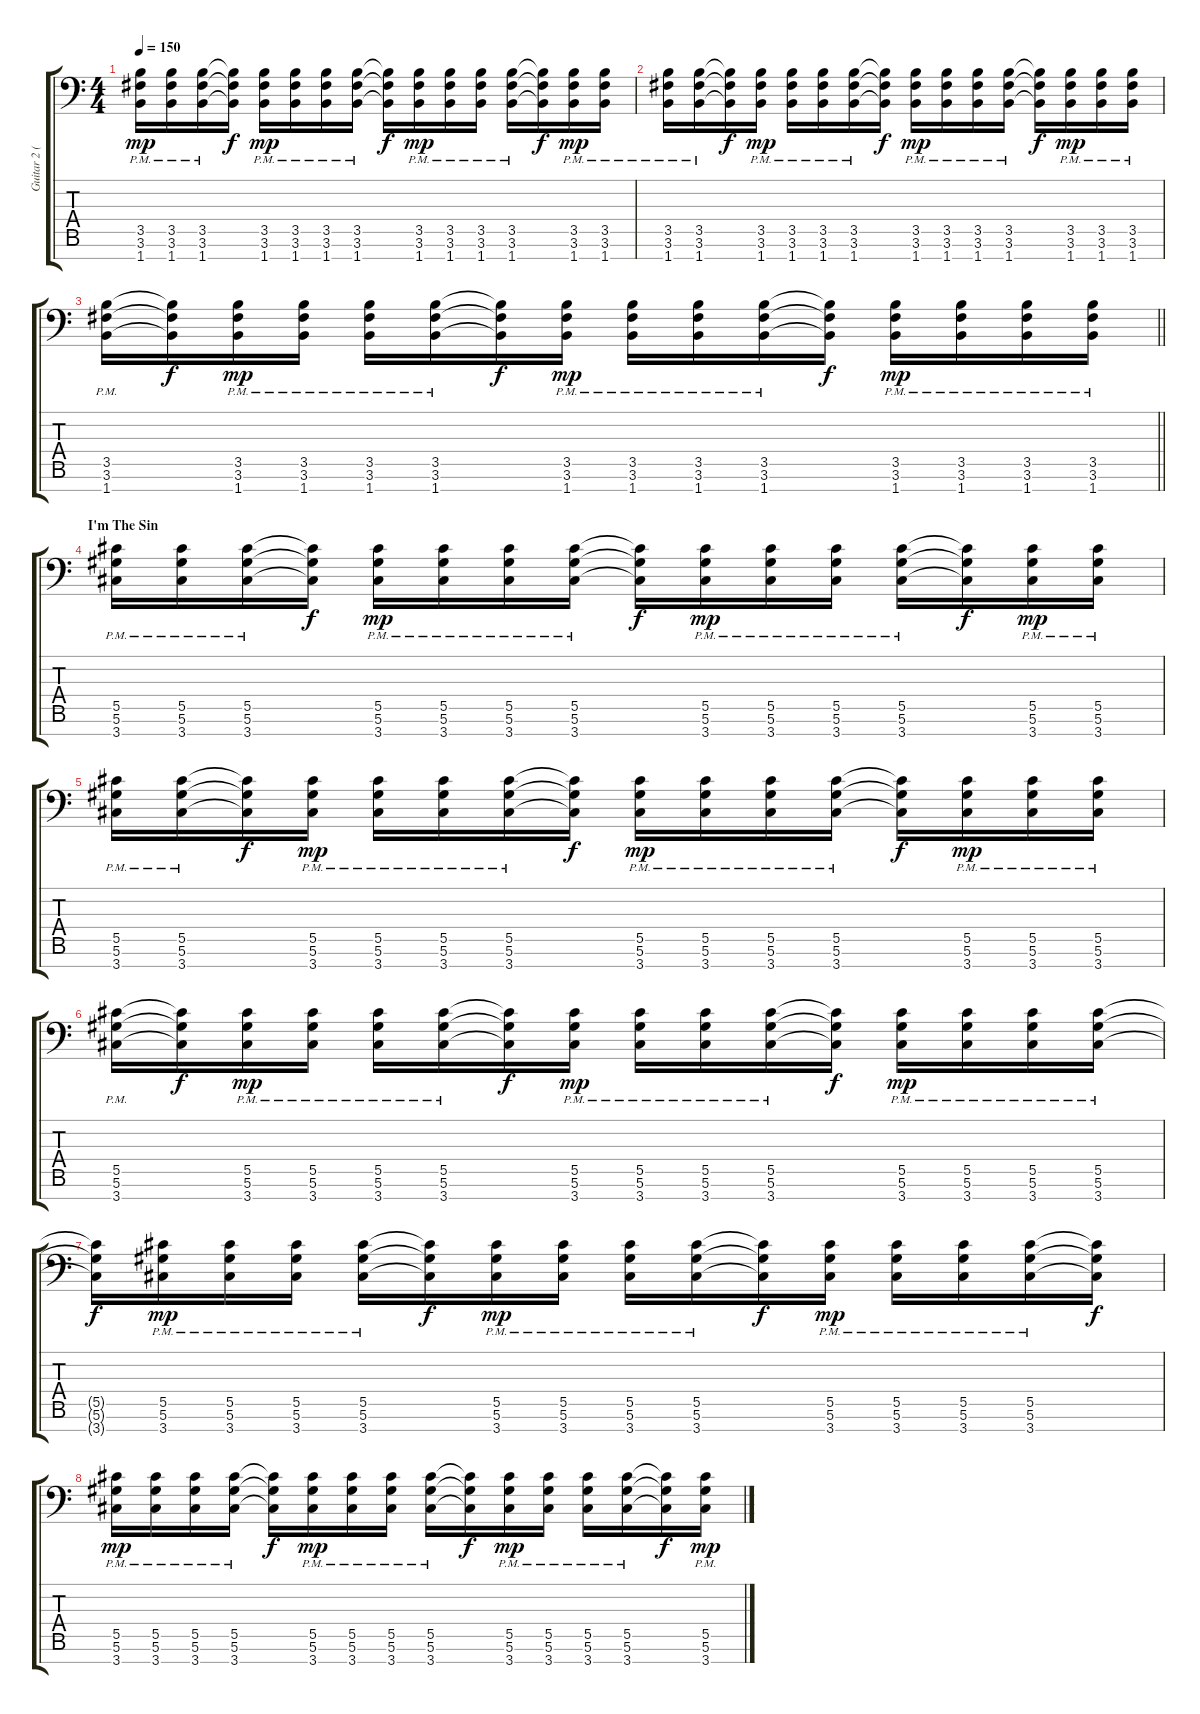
\track ("Guitar 2 (Marten Hagstrom)" "Guitar 2 (") {instrument overdrivenguitar}
\staff {score tabs}
\tuning (Eb4 Bb3 Gb3 Db3 Ab2 Eb2 Bb1) {hide}
\ts (4 4)
\tempo 150
\clef f4
\ks c
(3.5{pm} 3.6{pm} 1.7{pm}).16{dy mp} (3.5{pm} 3.6{pm} 1.7{pm}).16 (3.5{pm} 3.6{pm} 1.7{pm}).16 (3.5{t} 3.6{t} 1.7{t}).16{dy f} (3.5{pm} 3.6{pm} 1.7{pm}).16{dy mp} (3.5{pm} 3.6{pm} 1.7{pm}).16 (3.5{pm} 3.6{pm} 1.7{pm}).16 (3.5{pm} 3.6{pm} 1.7{pm}).16 (3.5{t} 3.6{t} 1.7{t}).16{dy f} (3.5{pm} 3.6{pm} 1.7{pm}).16{dy mp} (3.5{pm} 3.6{pm} 1.7{pm}).16 (3.5{pm} 3.6{pm} 1.7{pm}).16 (3.5{pm} 3.6{pm} 1.7{pm}).16 (3.5{t} 3.6{t} 1.7{t}).16{dy f} (3.5{pm} 3.6{pm} 1.7{pm}).16{dy mp} (3.5{pm} 3.6{pm} 1.7{pm}).16 |
(3.5{pm} 3.6{pm} 1.7{pm}).16 (3.5{pm} 3.6{pm} 1.7{pm}).16 (3.5{t} 3.6{t} 1.7{t}).16{dy f} (3.5{pm} 3.6{pm} 1.7{pm}).16{dy mp} (3.5{pm} 3.6{pm} 1.7{pm}).16 (3.5{pm} 3.6{pm} 1.7{pm}).16 (3.5{pm} 3.6{pm} 1.7{pm}).16 (3.5{t} 3.6{t} 1.7{t}).16{dy f} (3.5{pm} 3.6{pm} 1.7{pm}).16{dy mp} (3.5{pm} 3.6{pm} 1.7{pm}).16 (3.5{pm} 3.6{pm} 1.7{pm}).16 (3.5{pm} 3.6{pm} 1.7{pm}).16 (3.5{t} 3.6{t} 1.7{t}).16{dy f} (3.5{pm} 3.6{pm} 1.7{pm}).16{dy mp} (3.5{pm} 3.6{pm} 1.7{pm}).16 (3.5{pm} 3.6{pm} 1.7{pm}).16 |
\barLineRight lightlight
(3.5{pm} 3.6{pm} 1.7{pm}).16 (3.5{t} 3.6{t} 1.7{t}).16{dy f} (3.5{pm} 3.6{pm} 1.7{pm}).16{dy mp} (3.5{pm} 3.6{pm} 1.7{pm}).16 (3.5{pm} 3.6{pm} 1.7{pm}).16 (3.5{pm} 3.6{pm} 1.7{pm}).16 (3.5{t} 3.6{t} 1.7{t}).16{dy f} (3.5{pm} 3.6{pm} 1.7{pm}).16{dy mp} (3.5{pm} 3.6{pm} 1.7{pm}).16 (3.5{pm} 3.6{pm} 1.7{pm}).16 (3.5{pm} 3.6{pm} 1.7{pm}).16 (3.5{t} 3.6{t} 1.7{t}).16{dy f} (3.5{pm} 3.6{pm} 1.7{pm}).16{dy mp} (3.5{pm} 3.6{pm} 1.7{pm}).16 (3.5{pm} 3.6{pm} 1.7{pm}).16 (3.5{pm} 3.6{pm} 1.7{pm}).16 |
\section ("" "I'm The Sin")
(5.5{pm} 5.6{pm} 3.7{pm}).16 (5.5{pm} 5.6{pm} 3.7{pm}).16 (5.5{pm} 5.6{pm} 3.7{pm}).16 (5.5{t} 5.6{t} 3.7{t}).16{dy f} (5.5{pm} 5.6{pm} 3.7{pm}).16{dy mp} (5.5{pm} 5.6{pm} 3.7{pm}).16 (5.5{pm} 5.6{pm} 3.7{pm}).16 (5.5{pm} 5.6{pm} 3.7{pm}).16 (5.5{t} 5.6{t} 3.7{t}).16{dy f} (5.5{pm} 5.6{pm} 3.7{pm}).16{dy mp} (5.5{pm} 5.6{pm} 3.7{pm}).16 (5.5{pm} 5.6{pm} 3.7{pm}).16 (5.5{pm} 5.6{pm} 3.7{pm}).16 (5.5{t} 5.6{t} 3.7{t}).16{dy f} (5.5{pm} 5.6{pm} 3.7{pm}).16{dy mp} (5.5{pm} 5.6{pm} 3.7{pm}).16 |
(5.5{pm} 5.6{pm} 3.7{pm}).16 (5.5{pm} 5.6{pm} 3.7{pm}).16 (5.5{t} 5.6{t} 3.7{t}).16{dy f} (5.5{pm} 5.6{pm} 3.7{pm}).16{dy mp} (5.5{pm} 5.6{pm} 3.7{pm}).16 (5.5{pm} 5.6{pm} 3.7{pm}).16 (5.5{pm} 5.6{pm} 3.7{pm}).16 (5.5{t} 5.6{t} 3.7{t}).16{dy f} (5.5{pm} 5.6{pm} 3.7{pm}).16{dy mp} (5.5{pm} 5.6{pm} 3.7{pm}).16 (5.5{pm} 5.6{pm} 3.7{pm}).16 (5.5{pm} 5.6{pm} 3.7{pm}).16 (5.5{t} 5.6{t} 3.7{t}).16{dy f} (5.5{pm} 5.6{pm} 3.7{pm}).16{dy mp} (5.5{pm} 5.6{pm} 3.7{pm}).16 (5.5{pm} 5.6{pm} 3.7{pm}).16 |
(5.5{pm} 5.6{pm} 3.7{pm}).16 (5.5{t} 5.6{t} 3.7{t}).16{dy f} (5.5{pm} 5.6{pm} 3.7{pm}).16{dy mp} (5.5{pm} 5.6{pm} 3.7{pm}).16 (5.5{pm} 5.6{pm} 3.7{pm}).16 (5.5{pm} 5.6{pm} 3.7{pm}).16 (5.5{t} 5.6{t} 3.7{t}).16{dy f} (5.5{pm} 5.6{pm} 3.7{pm}).16{dy mp} (5.5{pm} 5.6{pm} 3.7{pm}).16 (5.5{pm} 5.6{pm} 3.7{pm}).16 (5.5{pm} 5.6{pm} 3.7{pm}).16 (5.5{t} 5.6{t} 3.7{t}).16{dy f} (5.5{pm} 5.6{pm} 3.7{pm}).16{dy mp} (5.5{pm} 5.6{pm} 3.7{pm}).16 (5.5{pm} 5.6{pm} 3.7{pm}).16 (5.5{pm} 5.6{pm} 3.7{pm}).16 |
(5.5{t} 5.6{t} 3.7{t}).16{dy f} (5.5{pm} 5.6{pm} 3.7{pm}).16{dy mp} (5.5{pm} 5.6{pm} 3.7{pm}).16 (5.5{pm} 5.6{pm} 3.7{pm}).16 (5.5{pm} 5.6{pm} 3.7{pm}).16 (5.5{t} 5.6{t} 3.7{t}).16{dy f} (5.5{pm} 5.6{pm} 3.7{pm}).16{dy mp} (5.5{pm} 5.6{pm} 3.7{pm}).16 (5.5{pm} 5.6{pm} 3.7{pm}).16 (5.5{pm} 5.6{pm} 3.7{pm}).16 (5.5{t} 5.6{t} 3.7{t}).16{dy f} (5.5{pm} 5.6{pm} 3.7{pm}).16{dy mp} (5.5{pm} 5.6{pm} 3.7{pm}).16 (5.5{pm} 5.6{pm} 3.7{pm}).16 (5.5{pm} 5.6{pm} 3.7{pm}).16 (5.5{t} 5.6{t} 3.7{t}).16{dy f} |
(5.5{pm} 5.6{pm} 3.7{pm}).16{dy mp} (5.5{pm} 5.6{pm} 3.7{pm}).16 (5.5{pm} 5.6{pm} 3.7{pm}).16 (5.5{pm} 5.6{pm} 3.7{pm}).16 (5.5{t} 5.6{t} 3.7{t}).16{dy f} (5.5{pm} 5.6{pm} 3.7{pm}).16{dy mp} (5.5{pm} 5.6{pm} 3.7{pm}).16 (5.5{pm} 5.6{pm} 3.7{pm}).16 (5.5{pm} 5.6{pm} 3.7{pm}).16 (5.5{t} 5.6{t} 3.7{t}).16{dy f} (5.5{pm} 5.6{pm} 3.7{pm}).16{dy mp} (5.5{pm} 5.6{pm} 3.7{pm}).16 (5.5{pm} 5.6{pm} 3.7{pm}).16 (5.5{pm} 5.6{pm} 3.7{pm}).16 (5.5{t} 5.6{t} 3.7{t}).16{dy f} (5.5{pm} 5.6{pm} 3.7{pm}).16{dy mp}
